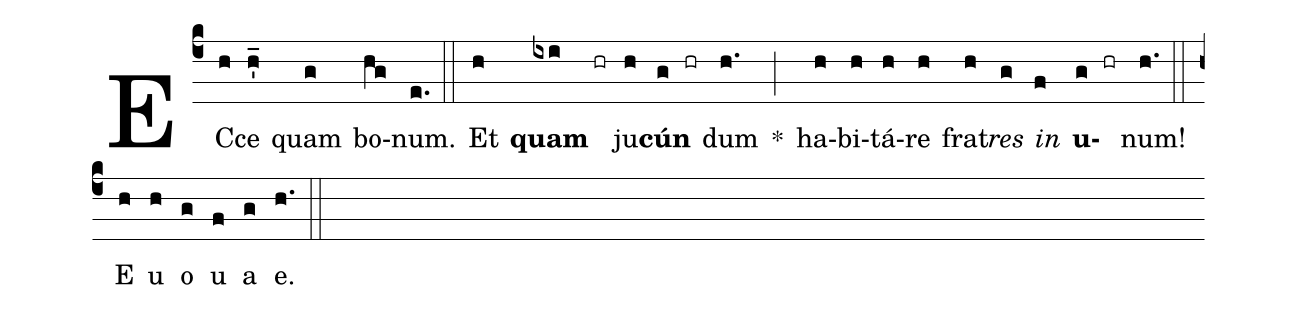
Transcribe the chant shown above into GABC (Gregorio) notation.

%%
(c4) EC(h)ce(h_') quam(g) bo(hg)num.(e.) (::) Et(h) <b>quam</b>(ixi) (hr) ju(h)<b>cún</b>(g)(hr)dum(h.) *(;) ha(h)bi(h)tá(h)re(h) frat(h)<i>res</i>(g) <i>in</i>(f) <b>u</b>(g)(hr)num!(h.) (::) E(h) u(h) o(g) u(f) a(g) e.(h.) (::)
